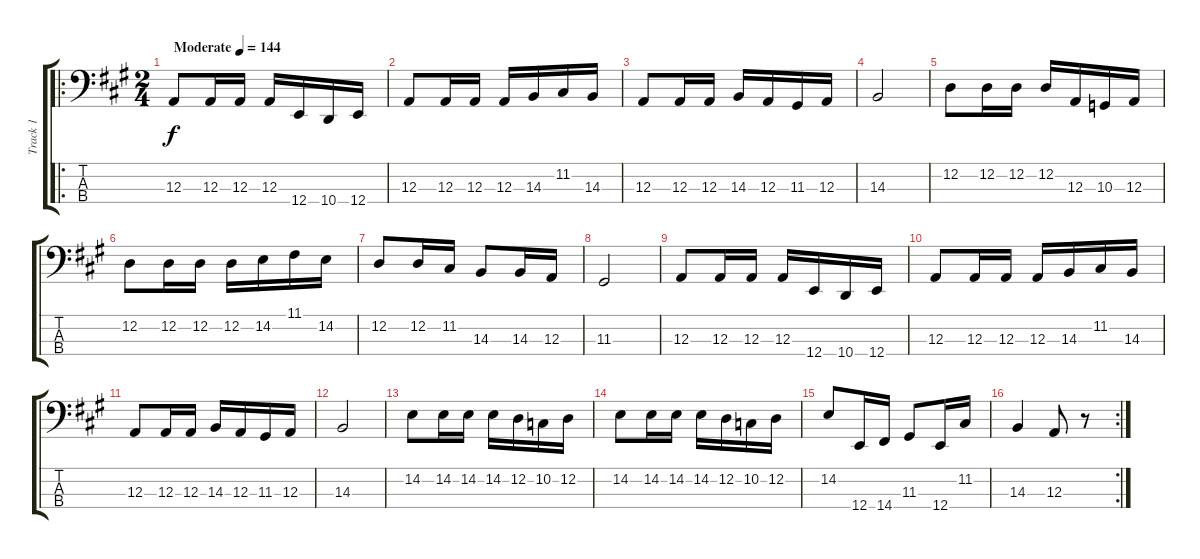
\track ("Track 1" "Track 1") {instrument cello}
\staff {score tabs}
\tuning (G2 D2 A1 E1) {hide}
\ro
\ts (2 4)
\tempo (144 "Moderate")
\clef f4
\ks a
12.3.8{dy f instrument cello} 12.3.16 12.3.16 12.3.16 12.4.16 10.4.16 12.4.16 |
12.3.8 12.3.16 12.3.16 12.3.16 14.3.16 11.2.16 14.3.16 |
12.3.8 12.3.16 12.3.16 14.3.16 12.3.16 11.3.16 12.3.16 |
14.3.2 |
12.2.8 12.2.16 12.2.16 12.2.16 12.3.16 10.3.16 12.3.16 |
12.2.8 12.2.16 12.2.16 12.2.16 14.2.16 11.1.16 14.2.16 |
12.2.8 12.2.16 11.2.16 14.3.8 14.3.16 12.3.16 |
11.3.2 |
12.3.8 12.3.16 12.3.16 12.3.16 12.4.16 10.4.16 12.4.16 |
12.3.8 12.3.16 12.3.16 12.3.16 14.3.16 11.2.16 14.3.16 |
12.3.8 12.3.16 12.3.16 14.3.16 12.3.16 11.3.16 12.3.16 |
14.3.2 |
14.2.8 14.2.16 14.2.16 14.2.16 12.2.16 10.2.16 12.2.16 |
14.2.8 14.2.16 14.2.16 14.2.16 12.2.16 10.2.16 12.2.16 |
14.2.8 12.4.16 14.4.16 11.3.8 12.4.16 11.2.16 |
\rc 2
14.3.4 12.3.8 r.8
